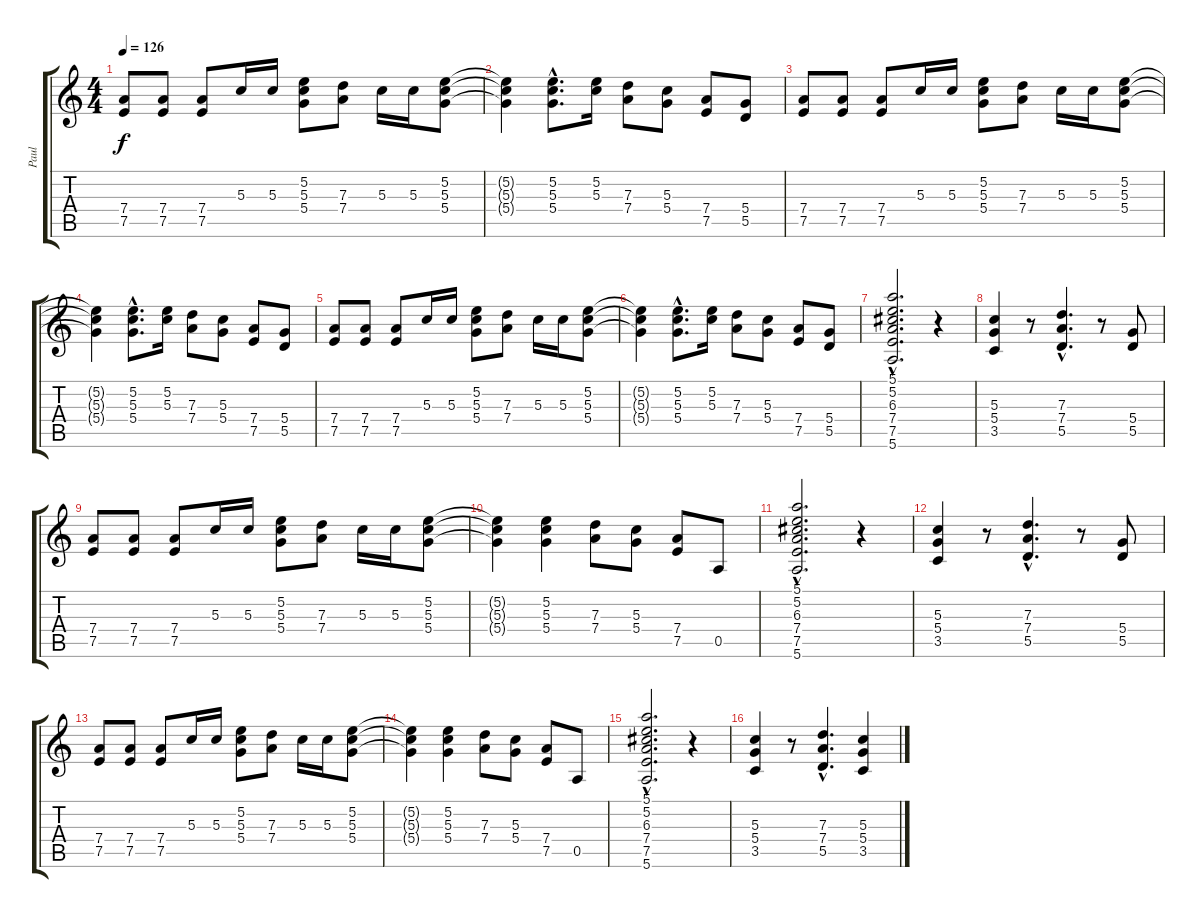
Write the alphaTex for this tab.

\track ("Paul " "Paul ") {instrument overdrivenguitar}
\staff {score tabs}
\tuning (E4 B3 G3 D3 A2 E2) {hide}
\ts (4 4)
\tempo 126
\clef g2
\ks c
(7.4 7.5).8{dy f} (7.4 7.5).8 (7.4 7.5).8 5.3.16 5.3.16 (5.2 5.3 5.4).8 (7.3 7.4).8 5.3.16 5.3.16 (5.2 5.3 5.4).8 |
(5.2{t} 5.3{t} 5.4{t}).4 (5.2{hac} 5.3{hac} 5.4{hac}).8{d} (5.2 5.3).16 (7.3 7.4).8 (5.3 5.4).8 (7.4 7.5).8 (5.4 5.5).8 |
(7.4 7.5).8 (7.4 7.5).8 (7.4 7.5).8 5.3.16 5.3.16 (5.2 5.3 5.4).8 (7.3 7.4).8 5.3.16 5.3.16 (5.2 5.3 5.4).8 |
(5.2{t} 5.3{t} 5.4{t}).4 (5.2{hac} 5.3{hac} 5.4{hac}).8{d} (5.2 5.3).16 (7.3 7.4).8 (5.3 5.4).8 (7.4 7.5).8 (5.4 5.5).8 |
(7.4 7.5).8 (7.4 7.5).8 (7.4 7.5).8 5.3.16 5.3.16 (5.2 5.3 5.4).8 (7.3 7.4).8 5.3.16 5.3.16 (5.2 5.3 5.4).8 |
(5.2{t} 5.3{t} 5.4{t}).4 (5.2{hac} 5.3{hac} 5.4{hac}).8{d} (5.2 5.3).16 (7.3 7.4).8 (5.3 5.4).8 (7.4 7.5).8 (5.4 5.5).8 |
(5.1{hac} 5.2{hac} 6.3{hac} 7.4{hac} 7.5{hac} 5.6{hac}).2{d} r.4 |
(5.3 5.4 3.5).4 r.8 (7.3{hac} 7.4{hac} 5.5{hac}).4{d} r.8 (5.4 5.5).8 |
(7.4 7.5).8 (7.4 7.5).8 (7.4 7.5).8 5.3.16 5.3.16 (5.2 5.3 5.4).8 (7.3 7.4).8 5.3.16 5.3.16 (5.2 5.3 5.4).8 |
(5.2{t} 5.3{t} 5.4{t}).4 (5.2 5.3 5.4).4 (7.3 7.4).8 (5.3 5.4).8 (7.4 7.5).8 0.5.8 |
(5.1{hac} 5.2{hac} 6.3{hac} 7.4{hac} 7.5{hac} 5.6{hac}).2{d} r.4 |
(5.3 5.4 3.5).4 r.8 (7.3{hac} 7.4{hac} 5.5{hac}).4{d} r.8 (5.4 5.5).8 |
(7.4 7.5).8 (7.4 7.5).8 (7.4 7.5).8 5.3.16 5.3.16 (5.2 5.3 5.4).8 (7.3 7.4).8 5.3.16 5.3.16 (5.2 5.3 5.4).8 |
(5.2{t} 5.3{t} 5.4{t}).4 (5.2 5.3 5.4).4 (7.3 7.4).8 (5.3 5.4).8 (7.4 7.5).8 0.5.8 |
(5.1{hac} 5.2{hac} 6.3{hac} 7.4{hac} 7.5{hac} 5.6{hac}).2{d} r.4 |
(5.3 5.4 3.5).4 r.8 (7.3{hac} 7.4{hac} 5.5{hac}).4{d} (5.3 5.4 3.5).4
